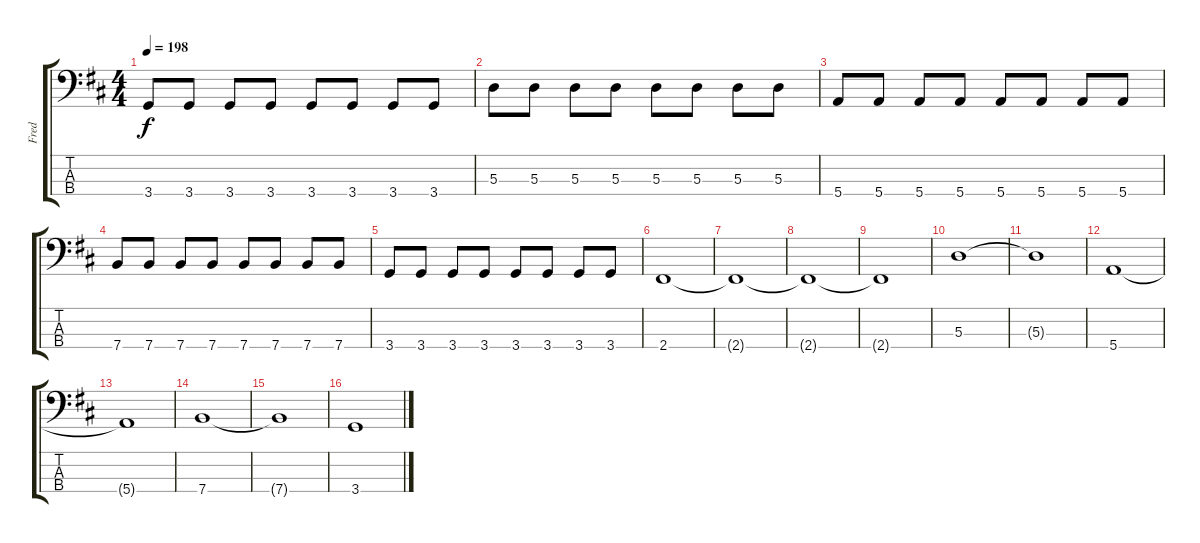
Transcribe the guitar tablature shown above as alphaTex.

\track ("Fred" "Fred") {instrument electricbasspick}
\staff {score tabs}
\tuning (G2 D2 A1 E1) {hide}
\ts (4 4)
\tempo 198
\clef f4
\ks bminor
3.4.8{dy f} 3.4.8 3.4.8 3.4.8 3.4.8 3.4.8 3.4.8 3.4.8 |
5.3.8 5.3.8 5.3.8 5.3.8 5.3.8 5.3.8 5.3.8 5.3.8 |
5.4.8 5.4.8 5.4.8 5.4.8 5.4.8 5.4.8 5.4.8 5.4.8 |
7.4.8 7.4.8 7.4.8 7.4.8 7.4.8 7.4.8 7.4.8 7.4.8 |
3.4.8 3.4.8 3.4.8 3.4.8 3.4.8 3.4.8 3.4.8 3.4.8 |
2.4.1 |
2.4{t}.1 |
2.4{t}.1 |
2.4{t}.1 |
5.3.1 |
5.3{t}.1 |
5.4.1 |
5.4{t}.1 |
7.4.1 |
7.4{t}.1 |
3.4.1
